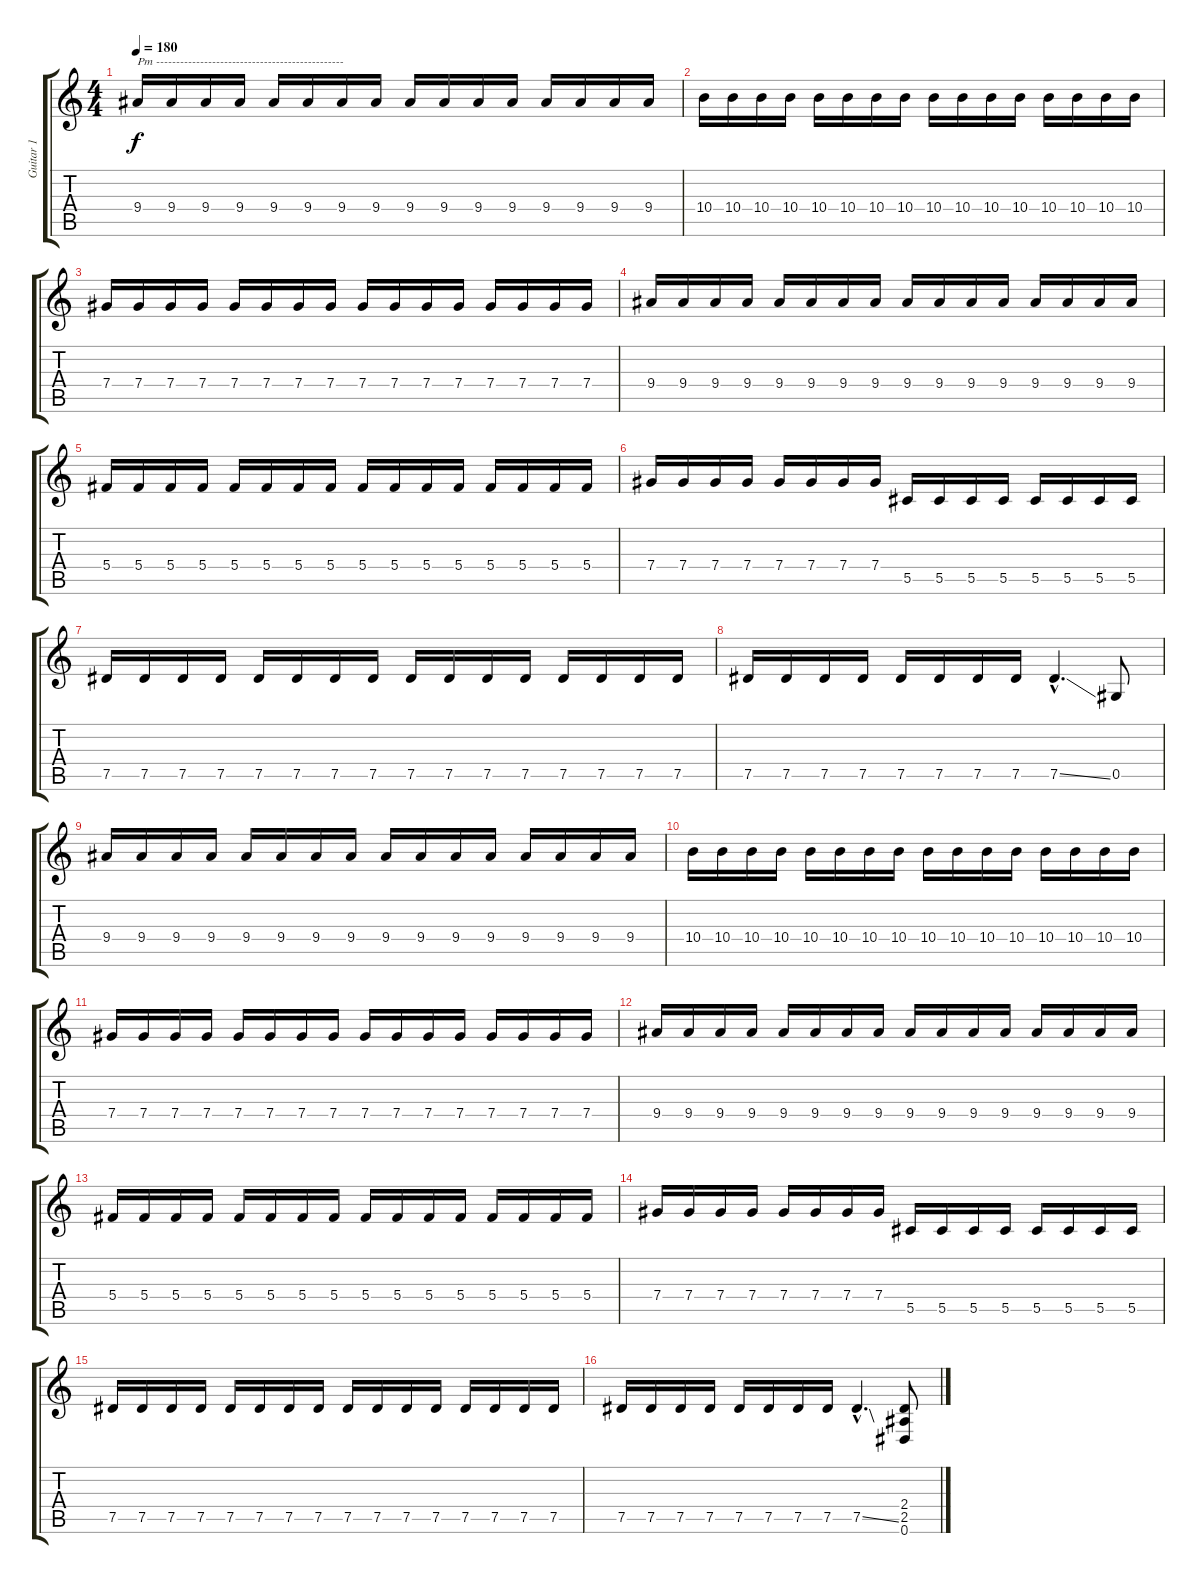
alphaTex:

\track ("Guitar 1" "Guitar 1") {instrument distortionguitar}
\staff {score tabs}
\tuning (Eb4 Bb3 Gb3 Db3 Ab2 Eb2) {hide}
\ts (4 4)
\tempo 180
\clef g2
\ks c
9.4.16{txt "Pm -----------------------------------------------" dy f instrument distortionguitar} 9.4.16 9.4.16 9.4.16 9.4.16 9.4.16 9.4.16 9.4.16 9.4.16 9.4.16 9.4.16 9.4.16 9.4.16 9.4.16 9.4.16 9.4.16 |
10.4.16 10.4.16 10.4.16 10.4.16 10.4.16 10.4.16 10.4.16 10.4.16 10.4.16 10.4.16 10.4.16 10.4.16 10.4.16 10.4.16 10.4.16 10.4.16 |
7.4.16 7.4.16 7.4.16 7.4.16 7.4.16 7.4.16 7.4.16 7.4.16 7.4.16 7.4.16 7.4.16 7.4.16 7.4.16 7.4.16 7.4.16 7.4.16 |
9.4.16 9.4.16 9.4.16 9.4.16 9.4.16 9.4.16 9.4.16 9.4.16 9.4.16 9.4.16 9.4.16 9.4.16 9.4.16 9.4.16 9.4.16 9.4.16 |
5.4.16 5.4.16 5.4.16 5.4.16 5.4.16 5.4.16 5.4.16 5.4.16 5.4.16 5.4.16 5.4.16 5.4.16 5.4.16 5.4.16 5.4.16 5.4.16 |
7.4.16 7.4.16 7.4.16 7.4.16 7.4.16 7.4.16 7.4.16 7.4.16 5.5.16 5.5.16 5.5.16 5.5.16 5.5.16 5.5.16 5.5.16 5.5.16 |
7.5.16 7.5.16 7.5.16 7.5.16 7.5.16 7.5.16 7.5.16 7.5.16 7.5.16 7.5.16 7.5.16 7.5.16 7.5.16 7.5.16 7.5.16 7.5.16 |
7.5.16 7.5.16 7.5.16 7.5.16 7.5.16 7.5.16 7.5.16 7.5.16 7.5{ss hac}.4{d} 0.5.8 |
9.4.16 9.4.16 9.4.16 9.4.16 9.4.16 9.4.16 9.4.16 9.4.16 9.4.16 9.4.16 9.4.16 9.4.16 9.4.16 9.4.16 9.4.16 9.4.16 |
10.4.16 10.4.16 10.4.16 10.4.16 10.4.16 10.4.16 10.4.16 10.4.16 10.4.16 10.4.16 10.4.16 10.4.16 10.4.16 10.4.16 10.4.16 10.4.16 |
7.4.16 7.4.16 7.4.16 7.4.16 7.4.16 7.4.16 7.4.16 7.4.16 7.4.16 7.4.16 7.4.16 7.4.16 7.4.16 7.4.16 7.4.16 7.4.16 |
9.4.16 9.4.16 9.4.16 9.4.16 9.4.16 9.4.16 9.4.16 9.4.16 9.4.16 9.4.16 9.4.16 9.4.16 9.4.16 9.4.16 9.4.16 9.4.16 |
5.4.16 5.4.16 5.4.16 5.4.16 5.4.16 5.4.16 5.4.16 5.4.16 5.4.16 5.4.16 5.4.16 5.4.16 5.4.16 5.4.16 5.4.16 5.4.16 |
7.4.16 7.4.16 7.4.16 7.4.16 7.4.16 7.4.16 7.4.16 7.4.16 5.5.16 5.5.16 5.5.16 5.5.16 5.5.16 5.5.16 5.5.16 5.5.16 |
7.5.16 7.5.16 7.5.16 7.5.16 7.5.16 7.5.16 7.5.16 7.5.16 7.5.16 7.5.16 7.5.16 7.5.16 7.5.16 7.5.16 7.5.16 7.5.16 |
7.5.16 7.5.16 7.5.16 7.5.16 7.5.16 7.5.16 7.5.16 7.5.16 7.5{ss hac}.4{d} (2.4 2.5 0.6).8
